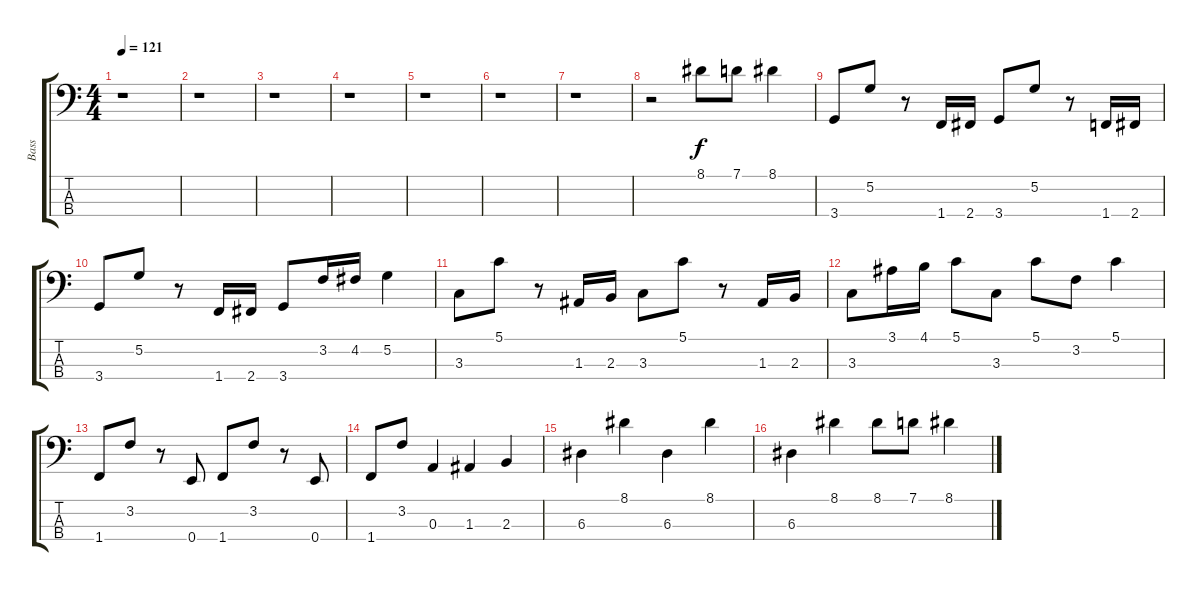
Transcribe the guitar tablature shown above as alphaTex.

\track ("Bass" "Bass") {instrument electricbassfinger}
\staff {score tabs}
\tuning (G2 D2 A1 E1) {hide}
\ts (4 4)
\tempo 121
\clef f4
\ks c
r.1{dy f} |
r.1 |
r.1 |
r.1 |
r.1 |
r.1 |
r.1 |
r.2 8.1.8 7.1.8 8.1.4 |
3.4.8 5.2.8 r.8 1.4.16 2.4.16 3.4.8 5.2.8 r.8 1.4.16 2.4.16 |
3.4.8 5.2.8 r.8 1.4.16 2.4.16 3.4.8 3.2.16 4.2.16 5.2.4 |
3.3.8 5.1.8 r.8 1.3.16 2.3.16 3.3.8 5.1.8 r.8 1.3.16 2.3.16 |
3.3.8 3.1.16 4.1.16 5.1.8 3.3.8 5.1.8 3.2.8 5.1.4 |
1.4.8 3.2.8 r.8 0.4.8 1.4.8 3.2.8 r.8 0.4.8 |
1.4.8 3.2.8 0.3.4 1.3.4 2.3.4 |
6.3.4 8.1.4 6.3.4 8.1.4 |
6.3.4 8.1.4 8.1.8 7.1.8 8.1.4
